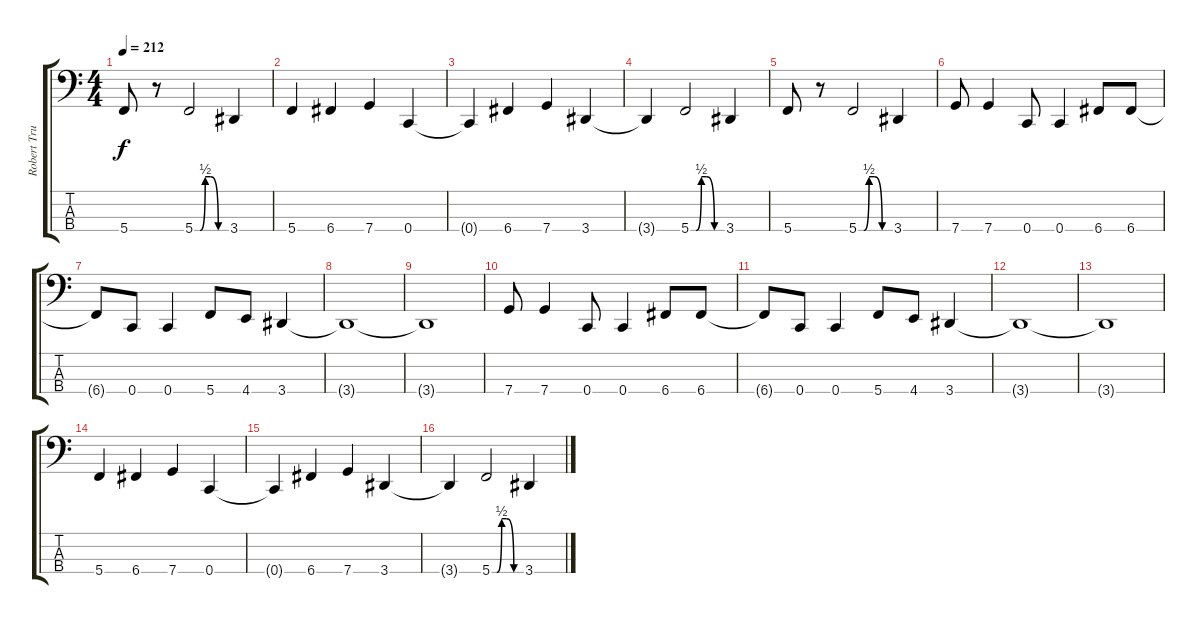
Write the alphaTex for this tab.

\track ("Robert Trujillo" "Robert Tru") {instrument electricbassfinger}
\staff {score tabs}
\tuning (F2 C2 G1 C1) {hide}
\ts (4 4)
\tempo 212
\clef f4
\ks c
5.4.8{dy f} r.8 5.4{be (custom 0 0 10 0 20 2 30 2 45 0 60 0)}.2 3.4.4 |
5.4.4 6.4.4 7.4.4 0.4.4 |
0.4{t}.4 6.4.4 7.4.4 3.4.4 |
3.4{t}.4 5.4{be (custom 0 0 10 0 20 2 30 2 45 0 60 0)}.2 3.4.4 |
5.4.8 r.8 5.4{be (custom 0 0 10 0 20 2 30 2 45 0 60 0)}.2 3.4.4 |
7.4.8 7.4.4 0.4.8 0.4.4 6.4.8 6.4.8 |
6.4{t}.8 0.4.8 0.4.4 5.4.8 4.4.8 3.4.4 |
3.4{t}.1 |
3.4{t}.1 |
7.4.8 7.4.4 0.4.8 0.4.4 6.4.8 6.4.8 |
6.4{t}.8 0.4.8 0.4.4 5.4.8 4.4.8 3.4.4 |
3.4{t}.1 |
3.4{t}.1 |
5.4.4 6.4.4 7.4.4 0.4.4 |
0.4{t}.4 6.4.4 7.4.4 3.4.4 |
3.4{t}.4 5.4{be (custom 0 0 10 0 20 2 30 2 45 0 60 0)}.2 3.4.4
